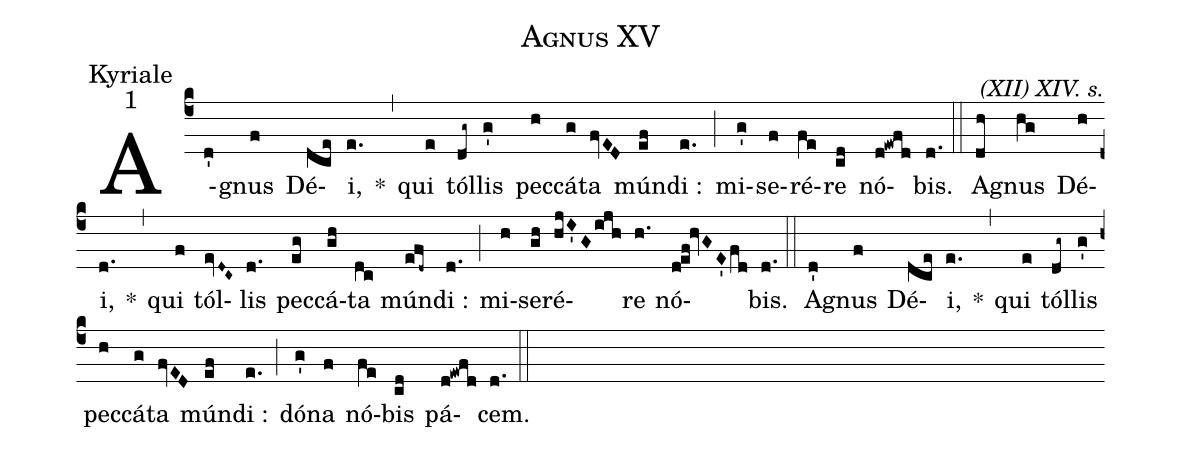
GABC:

name:Agnus XV;
office-part:Kyriale;
mode:1;
commentary:(XII) XIV. s.;
%%
(c4) A(d')gnus(f) Dé(dce)i,(e.) *(,) qui(e) tól(dg~)lis(g') pec(h)cá(g)ta(fvED) mún(ef)di :(e.) (;) mi(g')se(f)ré(fe)re(cd) nó(d!ewfd)bis.(d.) (::)
A(dh)gnus(hg) Dé(h)i,(d.) *(,) qui(f) tól(evD~C~)lis(d.) pec(eg)cá(gh)ta(dc) mún(efd~)di :(d.) (;) mi(h)se(gh)ré(hjI'Gijh)re(h.) nó(d!ef!hvGE'fd)bis.(d.) (::)
A(d')gnus(f) Dé(dce)i,(e.) *(,) qui(e) tól(dg~)lis(g') pec(h)cá(g)ta(fvED) mún(ef)di :(e.) (;) dó(g')na(f) nó(fe)bis(cd) pá(d!ewfd)cem.(d.) (::)
